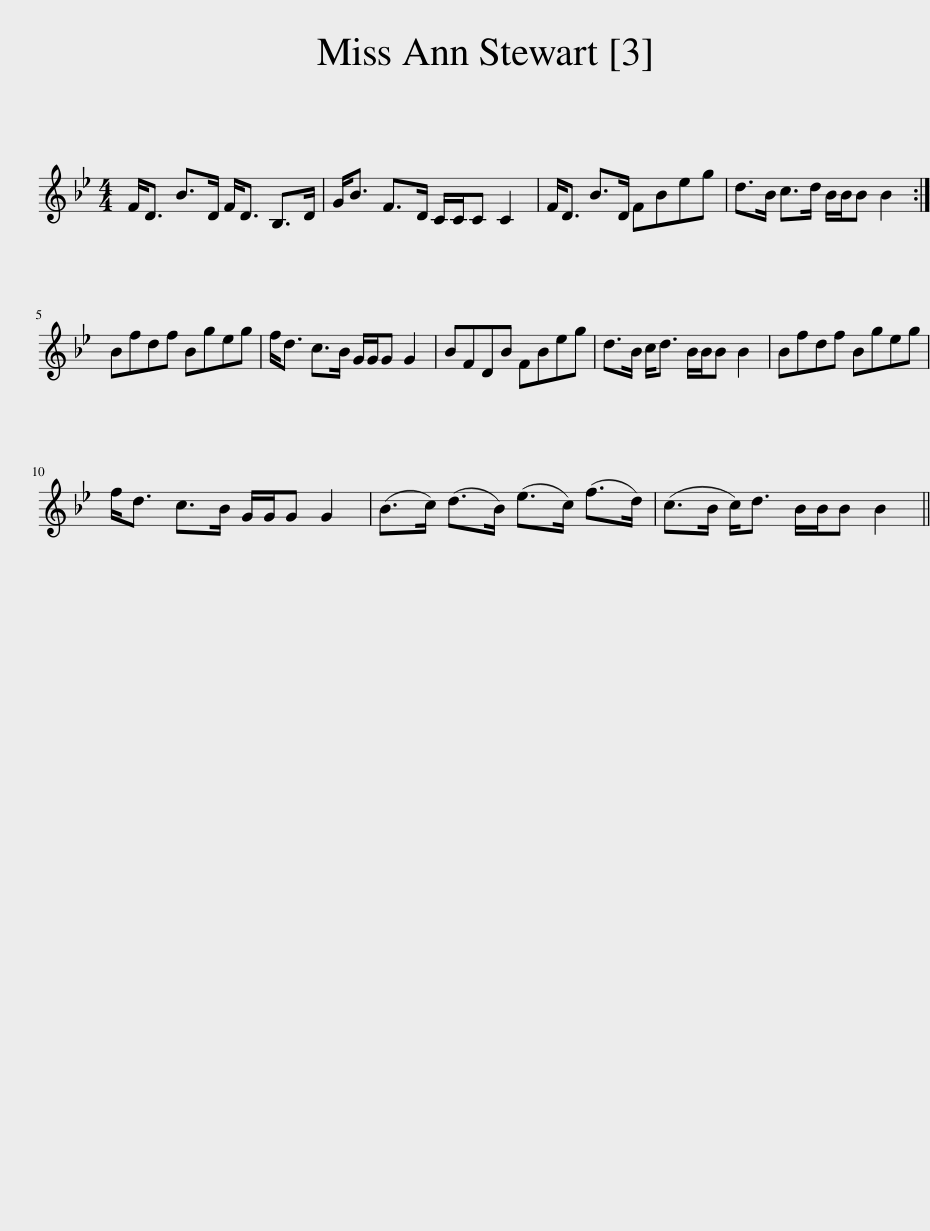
X:1
L:1/8
M:4/4
I:linebreak $
K:Bb
V:1 treble
V:1
 F<D B>D F<D B,>D | G<B F>D C/C/C C2 | F<D B>D FBeg | d>B c>d B/B/B B2 :|$ Bfdf Bgeg | %5
 f<d c>B G/G/G G2 | BFDB FBeg | d>B c<d B/B/B B2 | Bfdf Bgeg |$ f<d c>B G/G/G G2 | %10
 (B>c) (d>B) (e>c) (f>d) | (c>B c<)d B/B/B B2 || %12
